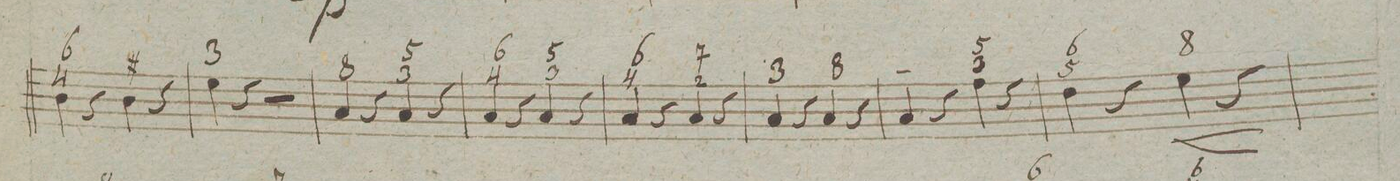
**kern	**fba	**dynam
*I"Organo	*	*
*clefF4	*	*
*k[]	*	*
*met(c|)	*	*
*M2/2	*	*
4D\	6 4	.
4r	.	.
4D\	x #	.
4r	.	.
=9	=9	=9
4G\	3	.
4r	.	.
2r	.	.
=10	=10	=10
4C/	8	.
4r	.	.
4C/	5 3	.
4r	.	.
=11	=11	=11
4C/	6 4	.
4r	.	.
4C/	5 3	.
4r	.	.
=12	=12	=12
4C/	6 4	.
4r	.	.
4C/	7 2	.
4r	.	.
=13	=13	=13
4C/	3	.
4r	.	.
4C/	8_	.
4r	.	.
=14	=14	=14
4C/	.	.
4r	X	.
4A\	5 3	.
4r	.	.
=15	=15	=15
4F\	6 5	.
4r	.	.
4G\	8	<
4r	.	[[
=16	=16	=16
*-	*-	*-
